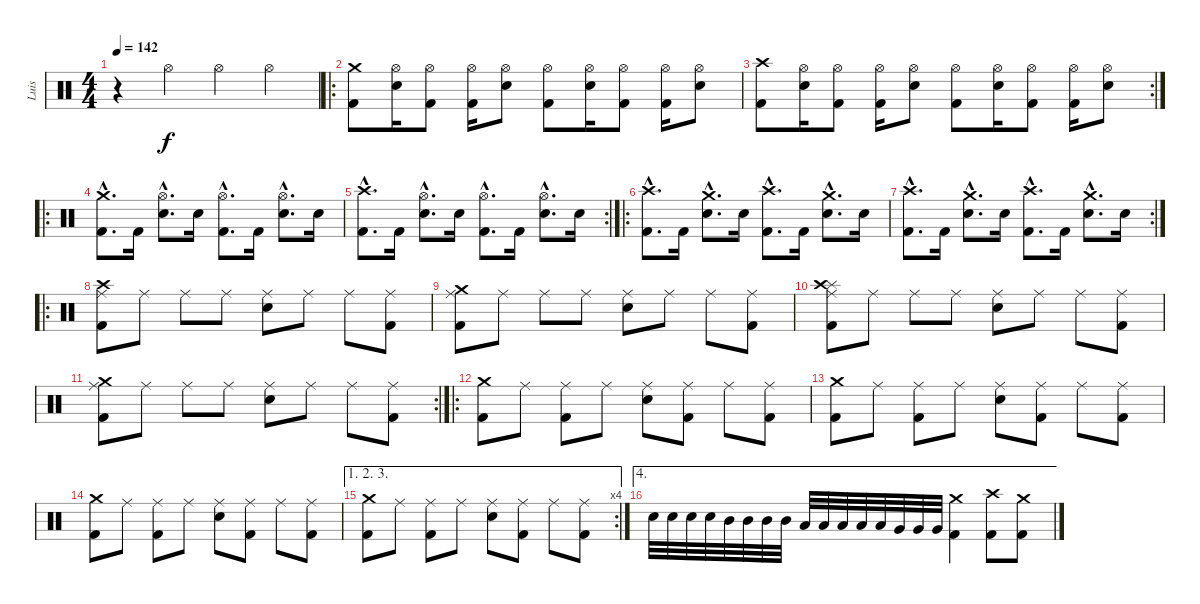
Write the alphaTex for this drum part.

\track ("Luis" "Luis") {instrument percussion}
\staff {score}
\articulation defaults
\ts (4 4)
\tempo 142
\clef neutral
\ks c
r.4{dy f} "Hi-Hat (open)".4 "Hi-Hat (open)".4 "Hi-Hat (open)".4 |
\ro
("Crash medium (hit)" "Kick (hit) 2").8 ("Hi-Hat (open)" "Electric Snare (hit)").16 ("Hi-Hat (open)" "Kick (hit) 2").8 ("Hi-Hat (open)" "Kick (hit) 2").16 ("Hi-Hat (open)" "Electric Snare (hit)").8 ("Hi-Hat (open)" "Kick (hit) 2").8 ("Hi-Hat (open)" "Electric Snare (hit)").16 ("Hi-Hat (open)" "Kick (hit) 2").8 ("Hi-Hat (open)" "Kick (hit) 2").16 ("Hi-Hat (open)" "Electric Snare (hit)").8 |
\rc 2
("Crash high (hit)" "Kick (hit) 2").8 ("Hi-Hat (open)" "Electric Snare (hit)").16 ("Hi-Hat (open)" "Kick (hit) 2").8 ("Hi-Hat (open)" "Kick (hit) 2").16 ("Hi-Hat (open)" "Electric Snare (hit)").8 ("Hi-Hat (open)" "Kick (hit) 2").8 ("Hi-Hat (open)" "Electric Snare (hit)").16 ("Hi-Hat (open)" "Kick (hit) 2").8 ("Hi-Hat (open)" "Kick (hit) 2").16 ("Hi-Hat (open)" "Electric Snare (hit)").8 |
\ro
("Crash medium (hit)"{hac} "Kick (hit) 2"{hac}).8{d} "Kick (hit) 2".16 ("Hi-Hat (open)"{hac} "Electric Snare (hit)"{hac}).8{d} "Electric Snare (hit)".16 ("Hi-Hat (open)"{hac} "Kick (hit) 2"{hac}).8{d} "Kick (hit) 2".16 ("Hi-Hat (open)"{hac} "Electric Snare (hit)"{hac}).8{d} "Electric Snare (hit)".16 |
\rc 2
("Crash high (hit)"{hac} "Kick (hit) 2"{hac}).8{d} "Kick (hit) 2".16 ("Hi-Hat (open)"{hac} "Electric Snare (hit)"{hac}).8{d} "Electric Snare (hit)".16 ("Hi-Hat (open)"{hac} "Kick (hit) 2"{hac}).8{d} "Kick (hit) 2".16 ("Hi-Hat (open)"{hac} "Electric Snare (hit)"{hac}).8{d} "Electric Snare (hit)".16 |
\ro
("Crash high (hit)"{hac} "Kick (hit) 2"{hac}).8{d} "Kick (hit) 2".16 ("Crash medium (hit)"{hac} "Electric Snare (hit)"{hac}).8{d} "Electric Snare (hit)".16 ("Crash high (hit)"{hac} "Kick (hit) 2"{hac}).8{d} "Kick (hit) 2".16 ("Crash medium (hit)"{hac} "Electric Snare (hit)"{hac}).8{d} "Electric Snare (hit)".16 |
\rc 2
("Crash high (hit)"{hac} "Kick (hit) 2"{hac}).8{d} "Kick (hit) 2".16 ("Crash medium (hit)"{hac} "Electric Snare (hit)"{hac}).8{d} "Electric Snare (hit)".16 ("Crash high (hit)"{hac} "Kick (hit) 2"{hac}).8{d} "Kick (hit) 2".16 ("Crash medium (hit)"{hac} "Electric Snare (hit)"{hac}).8{d} "Electric Snare (hit)".16 |
\ro
("Crash high (hit)" "Ride (middle)" "Kick (hit) 2").8 "Ride (middle)".8 "Ride (middle)".8 "Ride (middle)".8 ("Ride (middle)" "Electric Snare (hit)").8 "Ride (middle)".8 "Ride (middle)".8 ("Ride (middle)" "Kick (hit) 2").8 |
("Crash medium (hit)" "Ride (middle)" "Kick (hit) 2").8 "Ride (middle)".8 "Ride (middle)".8 "Ride (middle)".8 ("Ride (middle)" "Electric Snare (hit)").8 "Ride (middle)".8 "Ride (middle)".8 ("Ride (middle)" "Kick (hit) 2").8 |
("Splash (hit)" "Crash high (hit)" "Ride (middle)" "Kick (hit) 2").8 "Ride (middle)".8 "Ride (middle)".8 "Ride (middle)".8 ("Ride (middle)" "Electric Snare (hit)").8 "Ride (middle)".8 "Ride (middle)".8 ("Ride (middle)" "Kick (hit) 2").8 |
\rc 2
("Crash medium (hit)" "Ride (middle)" "Kick (hit) 2").8 "Ride (middle)".8 "Ride (middle)".8 "Ride (middle)".8 ("Ride (middle)" "Electric Snare (hit)").8 "Ride (middle)".8 "Ride (middle)".8 ("Ride (middle)" "Kick (hit) 2").8 |
\ro
("Crash medium (hit)" "Kick (hit) 2").8 "Ride (middle)".8 ("Ride (middle)" "Kick (hit) 2").8 "Ride (middle)".8 ("Ride (middle)" "Electric Snare (hit)").8 ("Ride (middle)" "Kick (hit) 2").8 "Ride (middle)".8 ("Ride (middle)" "Kick (hit) 2").8 |
("Crash medium (hit)" "Kick (hit) 2").8 "Ride (middle)".8 ("Ride (middle)" "Kick (hit) 2").8 "Ride (middle)".8 ("Ride (middle)" "Electric Snare (hit)").8 ("Ride (middle)" "Kick (hit) 2").8 "Ride (middle)".8 ("Ride (middle)" "Kick (hit) 2").8 |
("Crash medium (hit)" "Kick (hit) 2").8 "Ride (middle)".8 ("Ride (middle)" "Kick (hit) 2").8 "Ride (middle)".8 ("Ride (middle)" "Electric Snare (hit)").8 ("Ride (middle)" "Kick (hit) 2").8 "Ride (middle)".8 ("Ride (middle)" "Kick (hit) 2").8 |
\ae (1 2 3)
\rc 4
("Crash medium (hit)" "Kick (hit) 2").8 "Ride (middle)".8 ("Ride (middle)" "Kick (hit) 2").8 "Ride (middle)".8 ("Ride (middle)" "Electric Snare (hit)").8 ("Ride (middle)" "Kick (hit) 2").8 "Ride (middle)".8 ("Ride (middle)" "Kick (hit) 2").8 |
\ae 4 "Electric Snare (hit)".32 "Electric Snare (hit)".32 "Electric Snare (hit)".32 "Electric Snare (hit)".32 "Mid Tom (hit)".32 "Mid Tom (hit)".32 "Mid Tom (hit)".32 "Mid Tom (hit)".32 "Low Tom (hit)".32 "Low Tom (hit)".32 "Low Tom (hit)".32 "Low Tom (hit)".32 "Low Tom (hit)".32 "Very Low Tom (hit)".32 "Very Low Tom (hit)".32 "Very Low Tom (hit)".32
("Crash medium (hit)" "Kick (hit) 2").4 ("Crash high (hit)" "Kick (hit) 2").8 ("Crash medium (hit)" "Kick (hit) 2").8
